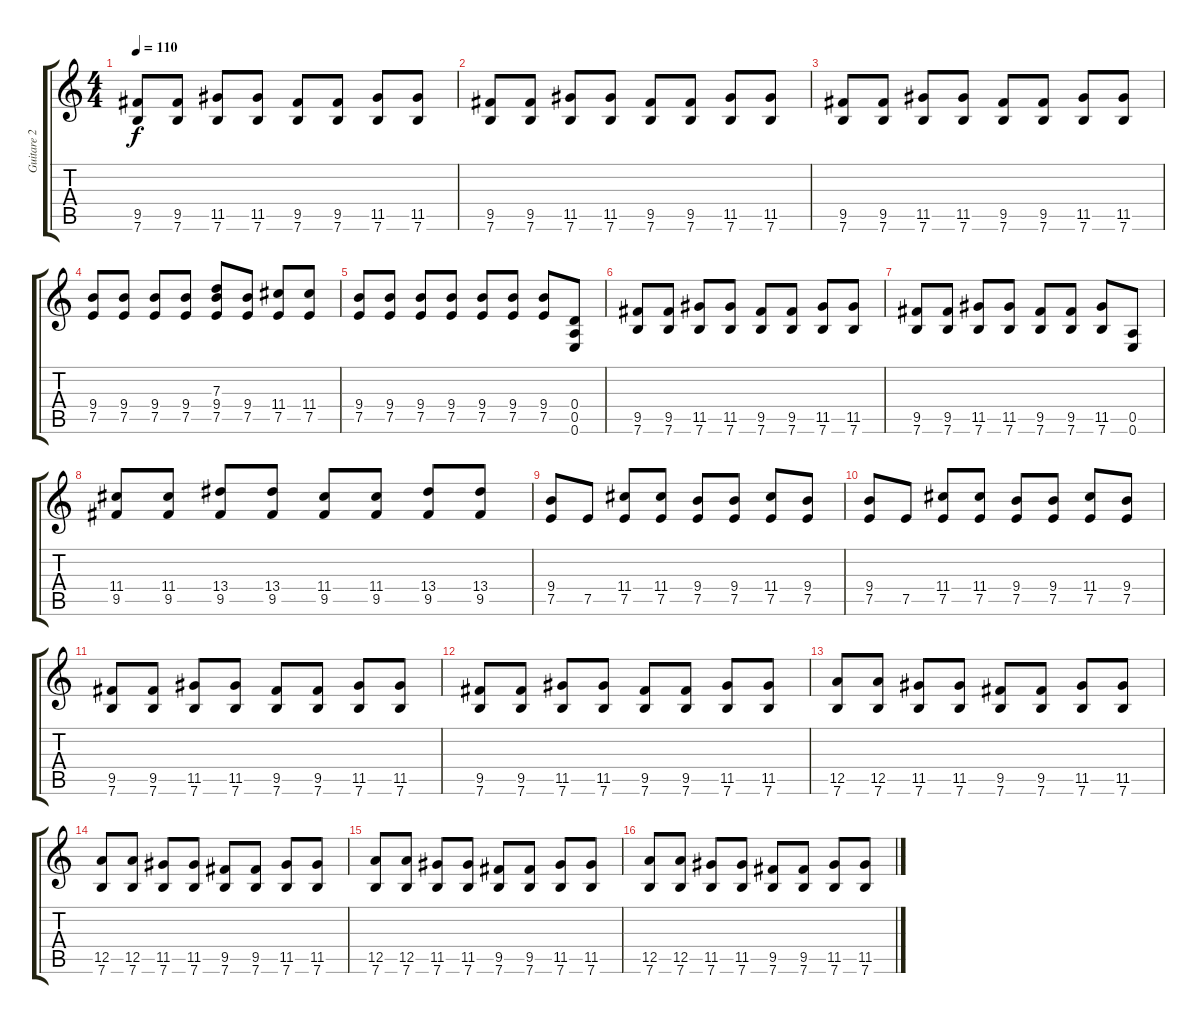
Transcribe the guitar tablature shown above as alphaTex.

\track ("Guitare 2" "Guitare 2") {instrument overdrivenguitar}
\staff {score tabs}
\tuning (E4 B3 G3 D3 A2 E2) {hide}
\ts (4 4)
\tempo 110
\clef g2
\ks c
(9.5 7.6).8{dy f} (9.5 7.6).8 (11.5 7.6).8 (11.5 7.6).8 (9.5 7.6).8 (9.5 7.6).8 (11.5 7.6).8 (11.5 7.6).8 |
(9.5 7.6).8 (9.5 7.6).8 (11.5 7.6).8 (11.5 7.6).8 (9.5 7.6).8 (9.5 7.6).8 (11.5 7.6).8 (11.5 7.6).8 |
(9.5 7.6).8 (9.5 7.6).8 (11.5 7.6).8 (11.5 7.6).8 (9.5 7.6).8 (9.5 7.6).8 (11.5 7.6).8 (11.5 7.6).8 |
(9.4 7.5).8 (9.4 7.5).8 (9.4 7.5).8 (9.4 7.5).8 (7.3 9.4 7.5).8 (9.4 7.5).8 (11.4 7.5).8 (11.4 7.5).8 |
(9.4 7.5).8 (9.4 7.5).8 (9.4 7.5).8 (9.4 7.5).8 (9.4 7.5).8 (9.4 7.5).8 (9.4 7.5).8 (0.4 0.5 0.6).8 |
(9.5 7.6).8 (9.5 7.6).8 (11.5 7.6).8 (11.5 7.6).8 (9.5 7.6).8 (9.5 7.6).8 (11.5 7.6).8 (11.5 7.6).8 |
(9.5 7.6).8 (9.5 7.6).8 (11.5 7.6).8 (11.5 7.6).8 (9.5 7.6).8 (9.5 7.6).8 (11.5 7.6).8 (0.5 0.6).8 |
(11.4 9.5).8 (11.4 9.5).8 (13.4 9.5).8 (13.4 9.5).8 (11.4 9.5).8 (11.4 9.5).8 (13.4 9.5).8 (13.4 9.5).8 |
(9.4 7.5).8 7.5.8 (11.4 7.5).8 (11.4 7.5).8 (9.4 7.5).8 (9.4 7.5).8 (11.4 7.5).8 (9.4 7.5).8 |
(9.4 7.5).8 7.5.8 (11.4 7.5).8 (11.4 7.5).8 (9.4 7.5).8 (9.4 7.5).8 (11.4 7.5).8 (9.4 7.5).8 |
(9.5 7.6).8 (9.5 7.6).8 (11.5 7.6).8 (11.5 7.6).8 (9.5 7.6).8 (9.5 7.6).8 (11.5 7.6).8 (11.5 7.6).8 |
(9.5 7.6).8 (9.5 7.6).8 (11.5 7.6).8 (11.5 7.6).8 (9.5 7.6).8 (9.5 7.6).8 (11.5 7.6).8 (11.5 7.6).8 |
(12.5 7.6).8 (12.5 7.6).8 (11.5 7.6).8 (11.5 7.6).8 (9.5 7.6).8 (9.5 7.6).8 (11.5 7.6).8 (11.5 7.6).8 |
(12.5 7.6).8 (12.5 7.6).8 (11.5 7.6).8 (11.5 7.6).8 (9.5 7.6).8 (9.5 7.6).8 (11.5 7.6).8 (11.5 7.6).8 |
(12.5 7.6).8 (12.5 7.6).8 (11.5 7.6).8 (11.5 7.6).8 (9.5 7.6).8 (9.5 7.6).8 (11.5 7.6).8 (11.5 7.6).8 |
(12.5 7.6).8 (12.5 7.6).8 (11.5 7.6).8 (11.5 7.6).8 (9.5 7.6).8 (9.5 7.6).8 (11.5 7.6).8 (11.5 7.6).8
